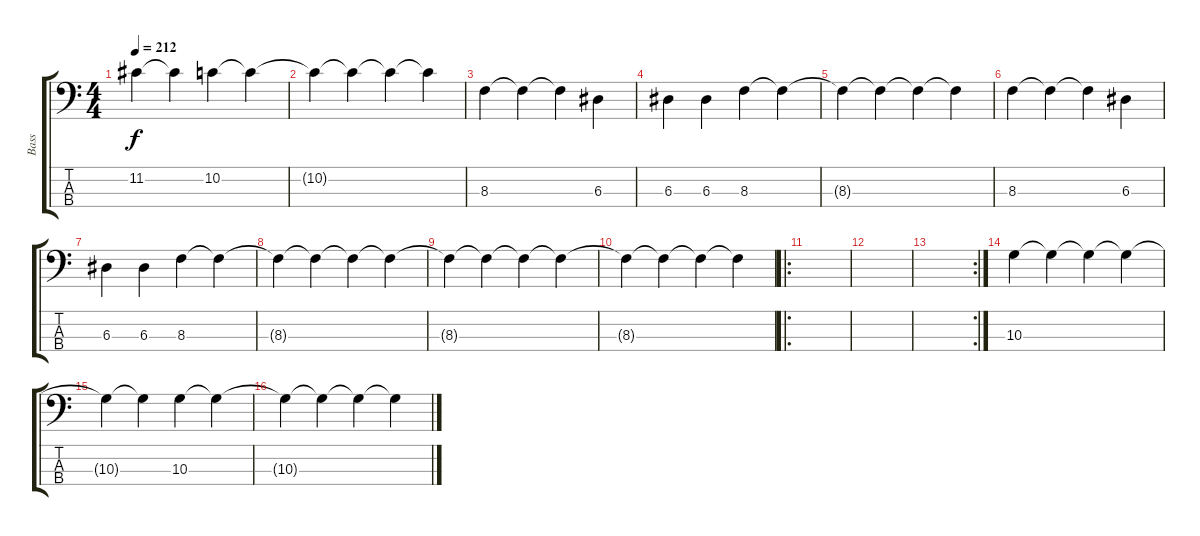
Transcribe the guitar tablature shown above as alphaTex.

\track ("Bass" "Bass") {instrument acousticguitarnylon}
\staff {score tabs}
\tuning (G2 D2 A1 E1) {hide}
\ts (4 4)
\tempo 212
\clef f4
\ks c
11.2{t}.4{dy f} 11.2{t}.4 10.2.4 10.2{t}.4 |
10.2{t}.4 10.2{t}.4 10.2{t}.4 10.2{t}.4 |
8.3.4 8.3{t}.4 8.3{t}.4 6.3.4 |
6.3.4 6.3.4 8.3.4 8.3{t}.4 |
8.3{t}.4 8.3{t}.4 8.3{t}.4 8.3{t}.4 |
8.3.4 8.3{t}.4 8.3{t}.4 6.3.4 |
6.3.4 6.3.4 8.3.4 8.3{t}.4 |
8.3{t}.4 8.3{t}.4 8.3{t}.4 8.3{t}.4 |
8.3{t}.4 8.3{t}.4 8.3{t}.4 8.3{t}.4 |
8.3{t}.4 8.3{t}.4 8.3{t}.4 8.3{t}.4 |
\ro
|
|
\rc 2
|
10.3.4 10.3{t}.4 10.3{t}.4 10.3{t}.4 |
10.3{t}.4 10.3{t}.4 10.3.4 10.3{t}.4 |
10.3{t}.4 10.3{t}.4 10.3{t}.4 10.3{t}.4
